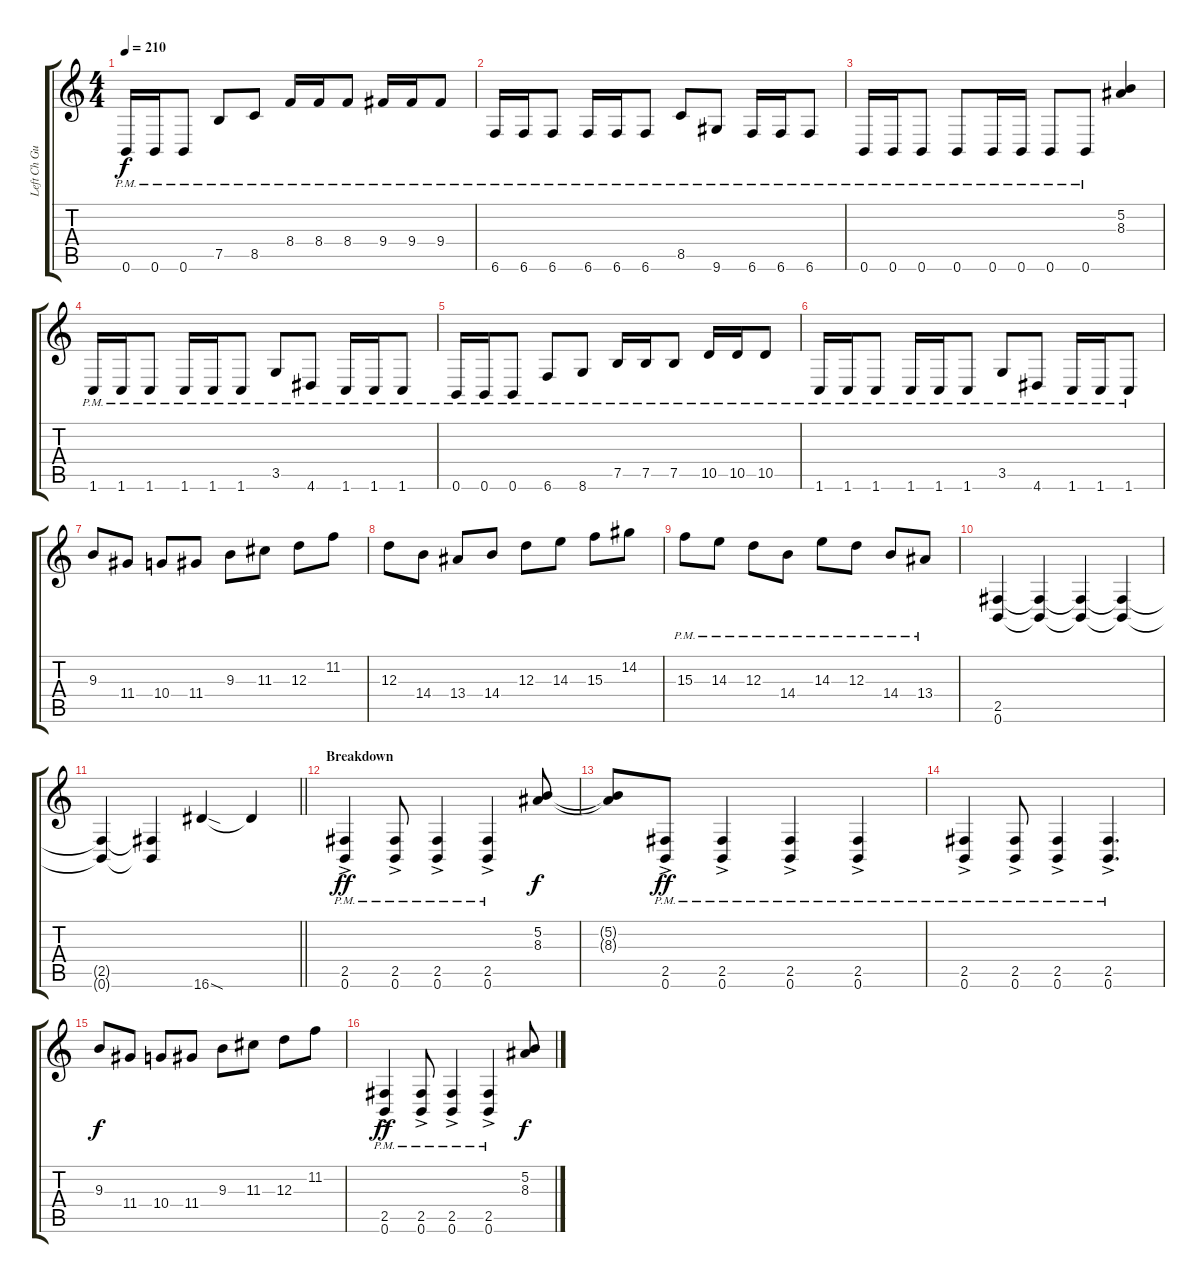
\track ("Left Ch Guitar" "Left Ch Gu") {instrument overdrivenguitar}
\staff {score tabs}
\tuning (B3 Gb3 D3 A2 E2 B1) {hide}
\ts (4 4)
\tempo 210
\clef g2
\ks c
0.6{pm}.16{dy f} 0.6{pm}.16 0.6{pm}.8 7.5{pm}.8 8.5{pm}.8 8.4{pm}.16 8.4{pm}.16 8.4{pm}.8 9.4{pm}.16 9.4{pm}.16 9.4{pm}.8 |
6.6{pm}.16 6.6{pm}.16 6.6{pm}.8 6.6{pm}.16 6.6{pm}.16 6.6{pm}.8 8.5{pm}.8 9.6{pm}.8 6.6{pm}.16 6.6{pm}.16 6.6{pm}.8 |
0.6{pm}.16 0.6{pm}.16 0.6{pm}.8 0.6{pm}.8 0.6{pm}.16 0.6{pm}.16 0.6{pm}.8 0.6{pm}.8 (5.2 8.3).4 |
1.6{pm}.16 1.6{pm}.16 1.6{pm}.8 1.6{pm}.16 1.6{pm}.16 1.6{pm}.8 3.5{pm}.8 4.6{pm}.8 1.6{pm}.16 1.6{pm}.16 1.6{pm}.8 |
0.6{pm}.16 0.6{pm}.16 0.6{pm}.8 6.6{pm}.8 8.6{pm}.8 7.5{pm}.16 7.5{pm}.16 7.5{pm}.8 10.5{pm}.16 10.5{pm}.16 10.5{pm}.8 |
1.6{pm}.16 1.6{pm}.16 1.6{pm}.8 1.6{pm}.16 1.6{pm}.16 1.6{pm}.8 3.5{pm}.8 4.6{pm}.8 1.6{pm}.16 1.6{pm}.16 1.6{pm}.8 |
9.3.8 11.4.8 10.4.8 11.4.8 9.3.8 11.3.8 12.3.8 11.2.8 |
12.3.8 14.4.8 13.4.8 14.4.8 12.3.8 14.3.8 15.3.8 14.2.8 |
15.3{pm}.8 14.3{pm}.8 12.3{pm}.8 14.4{pm}.8 14.3{pm}.8 12.3{pm}.8 14.4{pm}.8 13.4{pm}.8 |
(2.5 0.6).4{volume 3} (2.5{t} 0.6{t}).4{volume 16} (2.5{t} 0.6{t}).4 (2.5{t} 0.6{t}).4 |
\barLineRight lightlight
(2.5{t} 0.6{t}).4 (2.5{t} 0.6{t}).4 16.6{sod}.4 16.6{t}.4 |
\section ("" "Breakdown")
(2.5{ac pm} 0.6{ac pm}).4{dy ff} (2.5{ac pm} 0.6{ac pm}).8 (2.5{ac pm} 0.6{ac pm}).4 (2.5{ac pm} 0.6{ac pm}).4 (5.2 8.3).8{dy f} |
(5.2{t} 8.3{t}).8 (2.5{ac pm} 0.6{ac pm}).8{dy ff} (2.5{ac pm} 0.6{ac pm}).4 (2.5{ac pm} 0.6{ac pm}).4 (2.5{ac pm} 0.6{ac pm}).4 |
(2.5{ac pm} 0.6{ac pm}).4 (2.5{ac pm} 0.6{ac pm}).8 (2.5{ac pm} 0.6{ac pm}).4 (2.5{ac pm} 0.6{ac pm}).4{d} |
9.3.8{dy f} 11.4.8 10.4.8 11.4.8 9.3.8 11.3.8 12.3.8 11.2.8 |
(2.5{ac pm} 0.6{ac pm}).4{dy ff} (2.5{ac pm} 0.6{ac pm}).8 (2.5{ac pm} 0.6{ac pm}).4 (2.5{ac pm} 0.6{ac pm}).4 (5.2 8.3).8{dy f}
